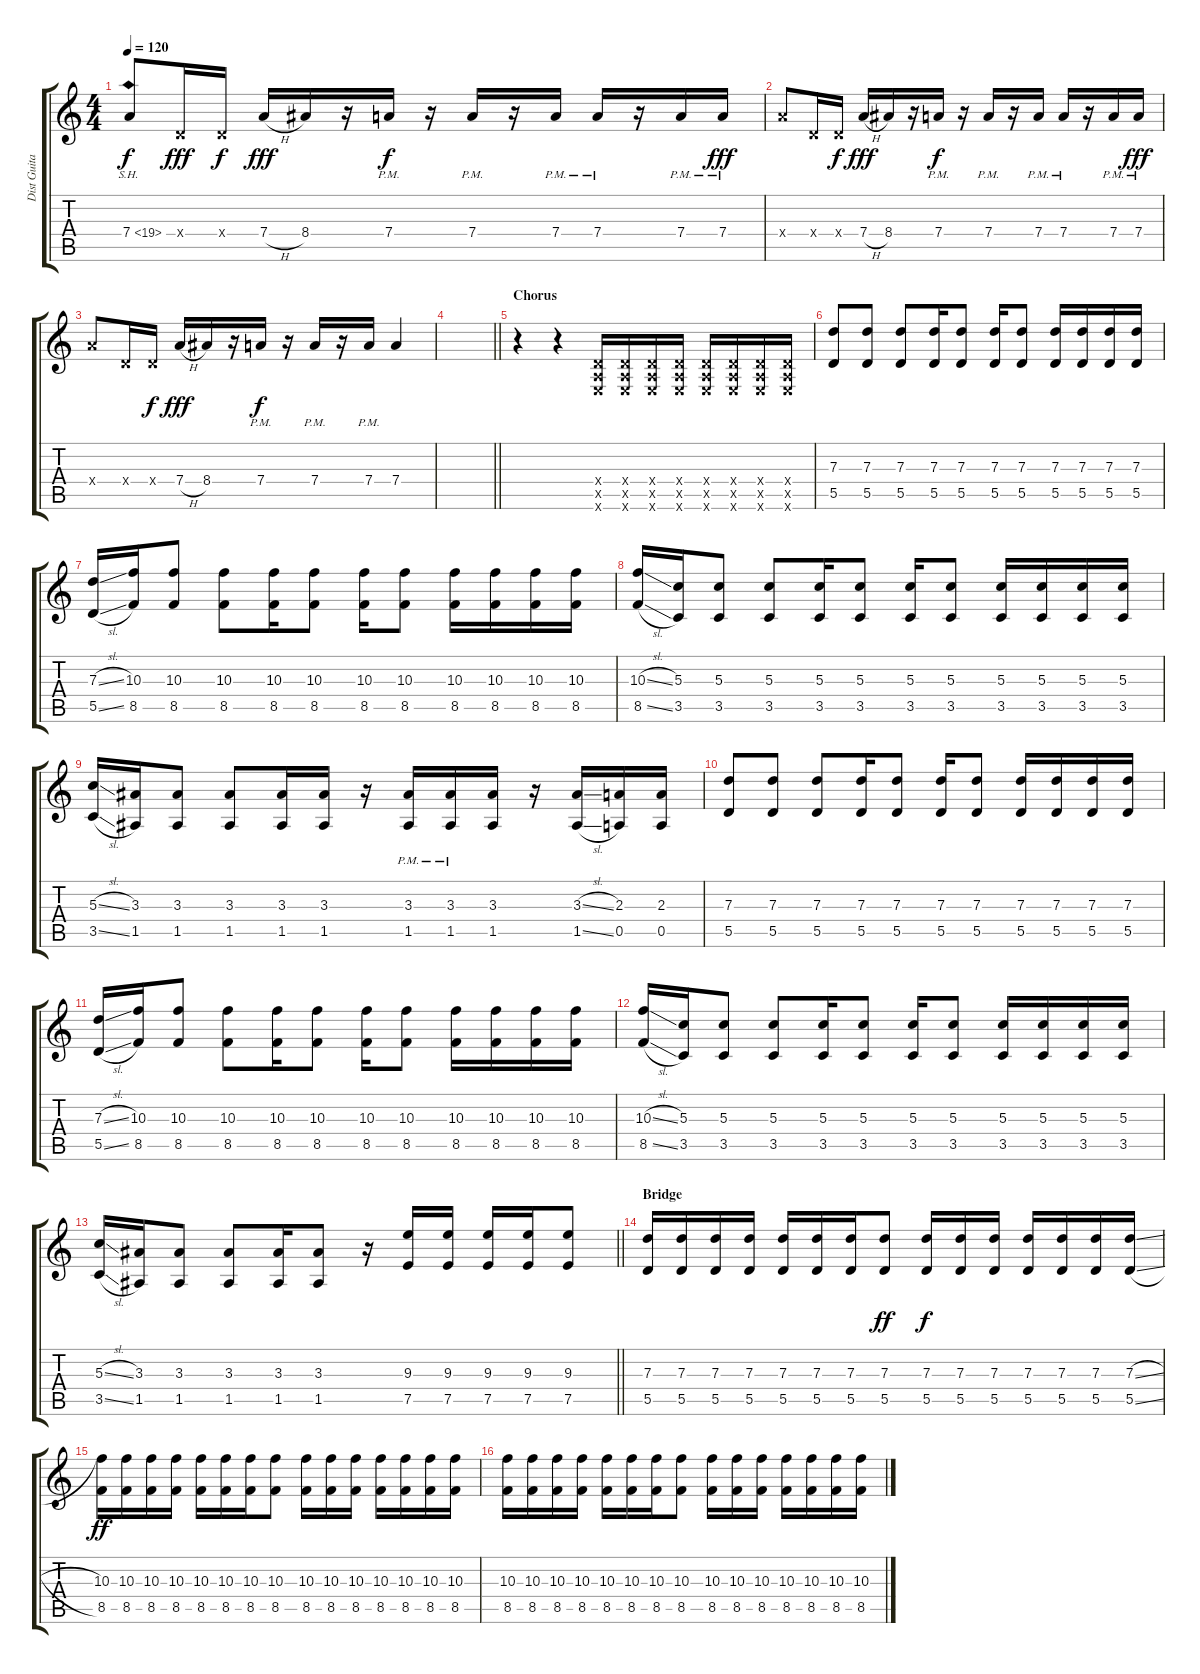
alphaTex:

\track ("Dist Guitar" "Dist Guita") {instrument distortionguitar}
\staff {score tabs}
\tuning (E4 B3 G3 D3 A2 E2) {hide}
\ts (4 4)
\tempo 120
\clef g2
\ks c
7.4{sh 12}.8{dy f volume 11} 0.4{x}.16{dy fff} 0.4{x}.16{dy f} 7.4{h}.16{dy fff} 8.4.16 r.16 7.4{pm}.16{dy f} r.16 7.4{pm}.16 r.16 7.4{pm}.16 7.4{pm}.16 r.16 7.4{pm}.16 7.4{pm}.16{dy fff} |
7.4{x}.8 0.4{x}.16 0.4{x}.16{dy f} 7.4{h}.16{dy fff} 8.4.16 r.16 7.4{pm}.16{dy f} r.16 7.4{pm}.16 r.16 7.4{pm}.16 7.4{pm}.16 r.16 7.4{pm}.16 7.4{pm}.16{dy fff} |
7.4{x}.8 0.4{x}.16 0.4{x}.16{dy f} 7.4{h}.16{dy fff} 8.4.16 r.16 7.4{pm}.16{dy f} r.16 7.4{pm}.16 r.16 7.4{pm}.16 7.4.4 |
\barLineRight lightlight
|
\section ("" "Chorus")
r.4 r.4 (0.4{x} 0.5{x} 0.6{x}).16{volume 8} (0.4{x} 0.5{x} 0.6{x}).16 (0.4{x} 0.5{x} 0.6{x}).16 (0.4{x} 0.5{x} 0.6{x}).16 (0.4{x} 0.5{x} 0.6{x}).16 (0.4{x} 0.5{x} 0.6{x}).16 (0.4{x} 0.5{x} 0.6{x}).16 (0.4{x} 0.5{x} 0.6{x}).16 |
(7.3 5.5).8 (7.3 5.5).8 (7.3 5.5).8 (7.3 5.5).16 (7.3 5.5).8 (7.3 5.5).16 (7.3 5.5).8 (7.3 5.5).16 (7.3 5.5).16 (7.3 5.5).16 (7.3 5.5).16 |
(7.3{sl} 5.5{sl}).16 (10.3 8.5).16 (10.3 8.5).8 (10.3 8.5).8 (10.3 8.5).16 (10.3 8.5).8 (10.3 8.5).16 (10.3 8.5).8 (10.3 8.5).16 (10.3 8.5).16 (10.3 8.5).16 (10.3 8.5).16 |
(10.3{sl} 8.5{sl}).16 (5.3 3.5).16 (5.3 3.5).8 (5.3 3.5).8 (5.3 3.5).16 (5.3 3.5).8 (5.3 3.5).16 (5.3 3.5).8 (5.3 3.5).16 (5.3 3.5).16 (5.3 3.5).16 (5.3 3.5).16 |
(5.3{sl} 3.5{sl}).16 (3.3 1.5).16 (3.3 1.5).8 (3.3 1.5).8 (3.3 1.5).16 (3.3 1.5).16 r.16 (3.3{pm} 1.5).16 (3.3{pm} 1.5).16 (3.3 1.5).16 r.16 (3.3{sl} 1.5{sl}).16 (2.3 0.5).16 (2.3 0.5).16 |
(7.3 5.5).8 (7.3 5.5).8 (7.3 5.5).8 (7.3 5.5).16 (7.3 5.5).8 (7.3 5.5).16 (7.3 5.5).8 (7.3 5.5).16 (7.3 5.5).16 (7.3 5.5).16 (7.3 5.5).16 |
(7.3{sl} 5.5{sl}).16 (10.3 8.5).16 (10.3 8.5).8 (10.3 8.5).8 (10.3 8.5).16 (10.3 8.5).8 (10.3 8.5).16 (10.3 8.5).8 (10.3 8.5).16 (10.3 8.5).16 (10.3 8.5).16 (10.3 8.5).16 |
(10.3{sl} 8.5{sl}).16 (5.3 3.5).16 (5.3 3.5).8 (5.3 3.5).8 (5.3 3.5).16 (5.3 3.5).8 (5.3 3.5).16 (5.3 3.5).8 (5.3 3.5).16 (5.3 3.5).16 (5.3 3.5).16 (5.3 3.5).16 |
\barLineRight lightlight
(5.3{sl} 3.5{sl}).16 (3.3 1.5).16 (3.3 1.5).8 (3.3 1.5).8 (3.3 1.5).16 (3.3 1.5).8 r.16 (9.3 7.5).16 (9.3 7.5).16 (9.3 7.5).16 (9.3 7.5).16 (9.3 7.5).8 |
\section ("" "Bridge")
(7.3 5.5).16{volume 10} (7.3 5.5).16 (7.3 5.5).16 (7.3 5.5).16 (7.3 5.5).16 (7.3 5.5).16 (7.3 5.5).16 (7.3 5.5).8{dy ff} (7.3 5.5).16{dy f} (7.3 5.5).16 (7.3 5.5).16 (7.3 5.5).16 (7.3 5.5).16 (7.3 5.5).16 (7.3{sl} 5.5{sl}).16 |
(10.3 8.5).16{dy ff} (10.3 8.5).16 (10.3 8.5).16 (10.3 8.5).16 (10.3 8.5).16 (10.3 8.5).16 (10.3 8.5).16 (10.3 8.5).8 (10.3 8.5).16 (10.3 8.5).16 (10.3 8.5).16 (10.3 8.5).16 (10.3 8.5).16 (10.3 8.5).16 (10.3 8.5).16 |
(10.3 8.5).16 (10.3 8.5).16 (10.3 8.5).16 (10.3 8.5).16 (10.3 8.5).16 (10.3 8.5).16 (10.3 8.5).16 (10.3 8.5).8 (10.3 8.5).16 (10.3 8.5).16 (10.3 8.5).16 (10.3 8.5).16 (10.3 8.5).16 (10.3 8.5).16 (10.3{sl} 8.5{sl}).16
